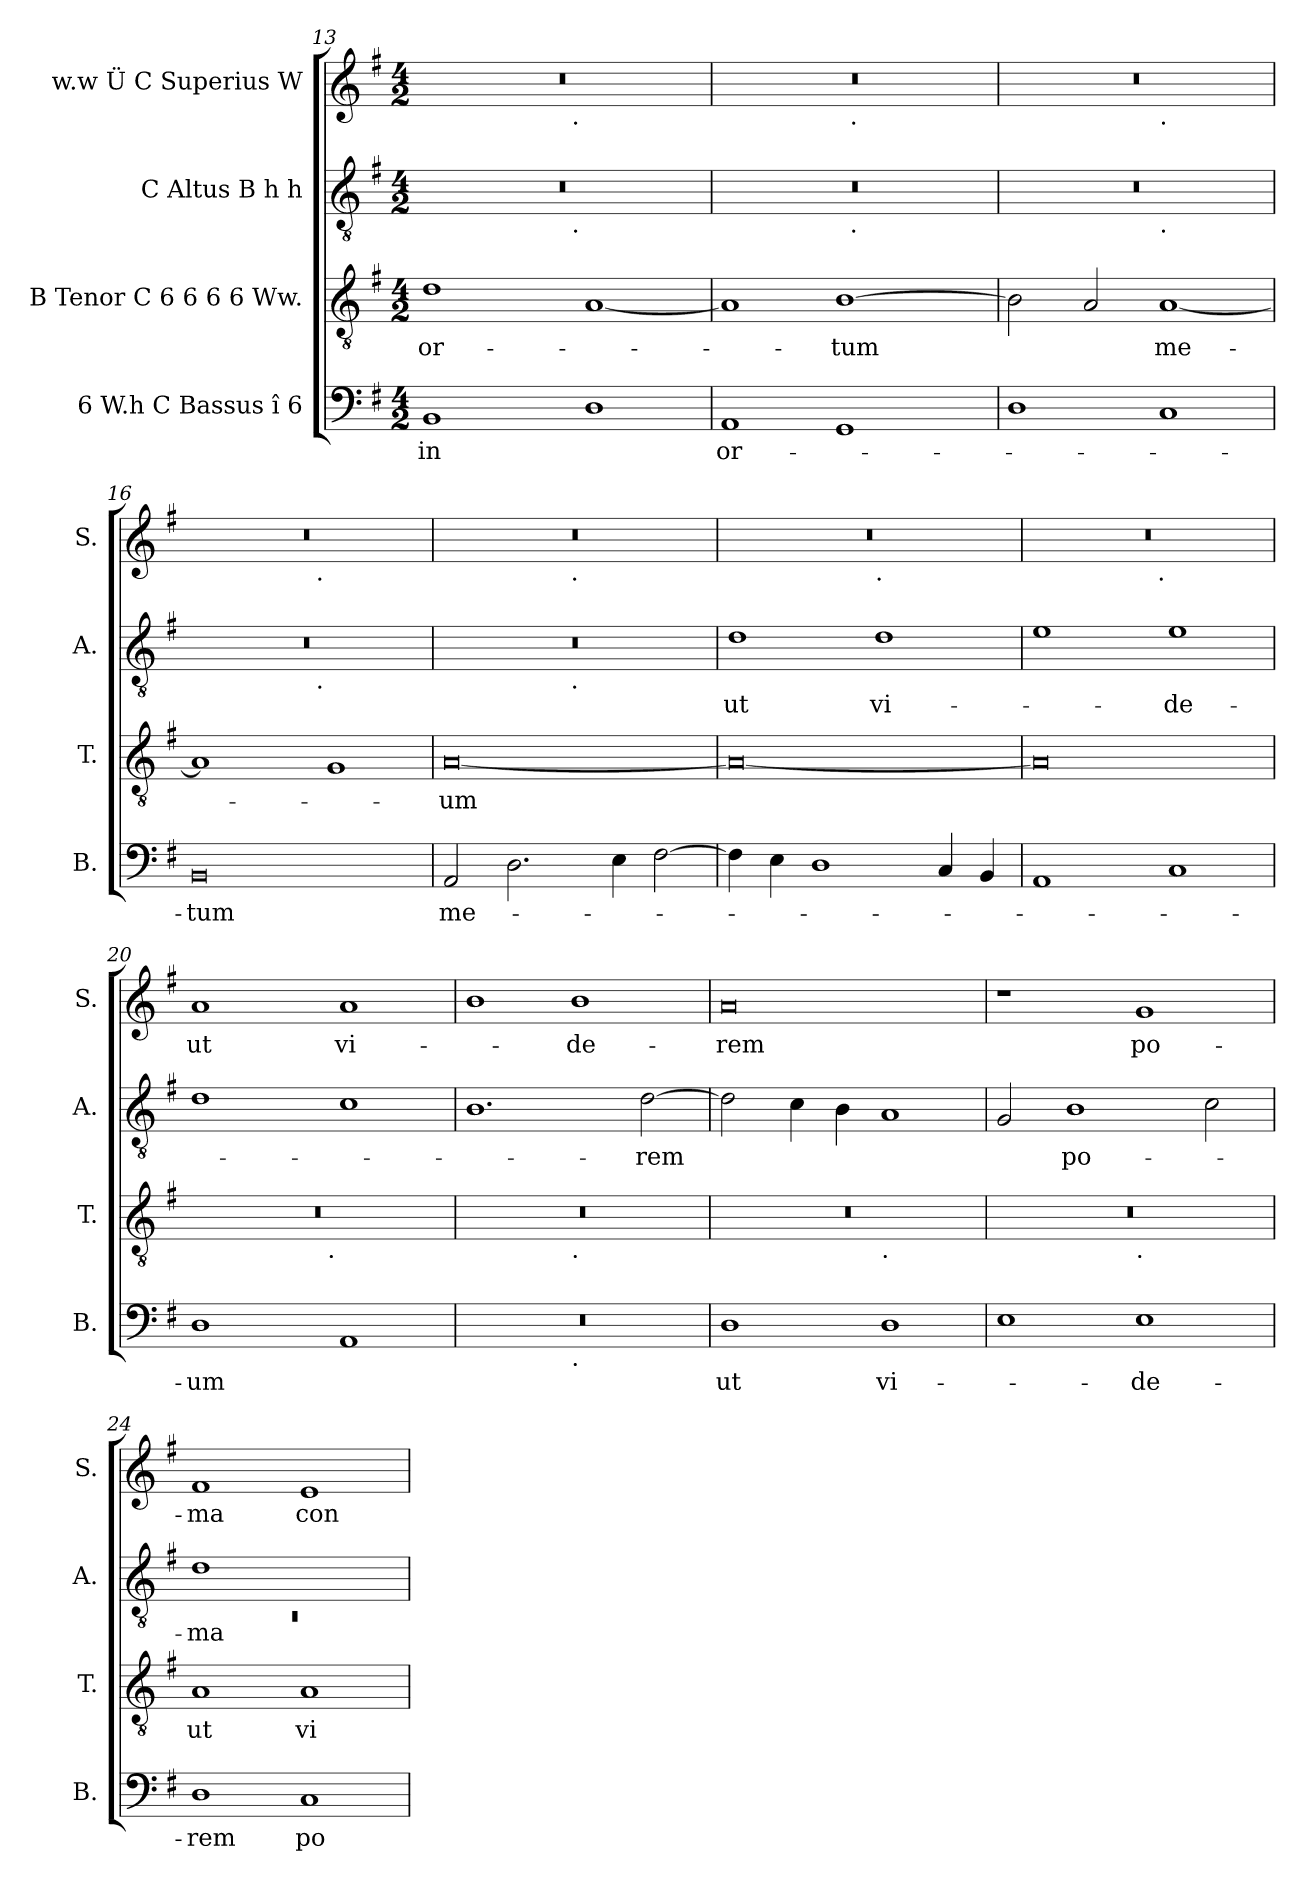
**kern	**text	**kern	**text	**kern	**text	**kern	**text
*part4	*part4	*part3	*part3	*part2	*part2	*part1	*part1
*staff4	*staff4	*staff3	*staff3	*staff2	*staff2	*staff1	*staff1
*I"6 W.h C Bassus î 6	*	*I"B Tenor C 6 6 6 6 Ww.	*	*I"C Altus B h h	*	*I"w.w Ü C Superius W	*
*I'B.	*	*I'T.	*	*I'A.	*	*I'S.	*
*clefF4	*	*clefGv2	*	*clefGv2	*	*clefG2	*
*k[f#]	*	*k[f#]	*	*k[f#]	*	*k[f#]	*
*G:	*	*G:	*	*G:	*	*G:	*
*M4/2	*	*M4/2	*	*M4/2	*	*M4/2	*
=13	=13	=13	=13	=13	=13	=13	=13
!	!LO:LY:b	!	!LO:LY:b	!	!	!	!
*	*	*	*	*^	*	*^	*
1BB	in	1d	or-	0r	2ryy	.	0r	2ryy	.
.	.	.	.	.	4...ryy	.	.	4...ryy	.
!	!	!	!	!	!	!	!	!LO:TX:b:t=.	!
!	!	!	!	!	!LO:TX:b:t=.	!	!	!	!
.	.	.	.	.	1ryy	.	.	1ryy	.
1D	.	[<1A	.	.	.	.	.	.	.
.	.	.	.	.	32ryy	.	.	32ryy	.
!!LO:LB:g=z	!!
=14	=14	=14	=14	=14	=14	=14	=14	=14	=14
!	!LO:LY:b	!	!	!	!	!	!	!	!
1AA	or-	1A]	.	0r	1ryy	.	0r	1ryy	.
!	!	!	!LO:LY:b	!	!	!	!	!	!
1GG	.	[>1B	-tum	.	32ryy	.	.	32ryy	.
!	!	!	!	!	!	!	!	!LO:TX:b:t=.	!
!	!	!	!	!	!LO:TX:b:t=.	!	!	!	!
.	.	.	.	.	2ryy	.	.	2ryy	.
.	.	.	.	.	4...ryy	.	.	4...ryy	.
=15	=15	=15	=15	=15	=15	=15	=15	=15	=15
1D	.	2B\]	.	0r	1ryy	.	0r	1ryy	.
.	.	2A/	.	.	.	.	.	.	.
!	!	!	!	!	!	!	!	!LO:TX:b:t=.	!
!	!	!	!	!	!LO:TX:b:t=.	!	!	!	!
!	!	!	!LO:LY:b	!	!	!	!	!	!
1C	.	[<1A	me-	.	1ryy	.	.	1ryy	.
=16	=16	=16	=16	=16	=16	=16	=16	=16	=16
!	!LO:LY:b	!	!	!	!	!	!	!	!
0BB	-tum	1A]	.	0r	2ryy	.	0r	2ryy	.
.	.	.	.	.	4...ryy	.	.	4...ryy	.
!	!	!	!	!	!	!	!	!LO:TX:b:t=.	!
!	!	!	!	!	!LO:TX:b:t=.	!	!	!	!
.	.	.	.	.	1ryy	.	.	1ryy	.
.	.	1G	.	.	.	.	.	.	.
.	.	.	.	.	32ryy	.	.	32ryy	.
=17	=17	=17	=17	=17	=17	=17	=17	=17	=17
!	!LO:LY:b	!	!LO:LY:b	!	!	!	!	!	!
2AA/	me-	[<0A	-um	0r	1ryy	.	0r	1ryy	.
2.D\	.	.	.	.	.	.	.	.	.
!	!	!	!	!	!	!	!	!LO:TX:b:t=.	!
!	!	!	!	!	!LO:TX:b:t=.	!	!	!	!
.	.	.	.	.	1ryy	.	.	1ryy	.
4E\	.	.	.	.	.	.	.	.	.
[>2F#\	.	.	.	.	.	.	.	.	.
=18	=18	=18	=18	=18	=18	=18	=18	=18	=18
!	!	!	!	!	!	!LO:LY:b	!	!	!
*	*	*	*	*v	*v	*	*	*	*
4F#\]	.	0A_	.	1d	ut	0r	1ryy	.
4E\	.	.	.	.	.	.	.	.
1D	.	.	.	.	.	.	.	.
!	!	!	!	!	!	!	!LO:TX:b:t=.	!
!	!	!	!	!	!LO:LY:b	!	!	!
.	.	.	.	1d	vi-	.	1ryy	.
4C/	.	.	.	.	.	.	.	.
4BB/	.	.	.	.	.	.	.	.
=19	=19	=19	=19	=19	=19	=19	=19	=19
1AA	.	0A]	.	1e	.	0r	2ryy	.
.	.	.	.	.	.	.	4...ryy	.
!	!	!	!	!	!	!	!LO:TX:b:t=.	!
.	.	.	.	.	.	.	1ryy	.
!	!	!	!	!	!LO:LY:b	!	!	!
1C	.	.	.	1e	-de-	.	.	.
.	.	.	.	.	.	.	32ryy	.
=20	=20	=20	=20	=20	=20	=20	=20	=20
!	!LO:LY:b	!	!	!	!	!	!	!LO:LY:b
*	*	*^	*	*	*	*v	*v	*
1D	-um	0r	2ryy	.	1d	.	1a	ut
.	.	.	4...ryy	.	.	.	.	.
!	!	!	!LO:TX:b:t=.	!	!	!	!	!
.	.	.	1ryy	.	.	.	.	.
!	!	!	!	!	!	!	!	!LO:LY:b
1AA	.	.	.	.	1c	.	1a	vi-
.	.	.	32ryy	.	.	.	.	.
!!LO:LB:g=z
=21	=21	=21	=21	=21	=21	=21	=21	=21
*^	*	*	*	*	*	*	*	*
0r	1ryy	.	0r	1ryy	.	1.B	.	1b	.
!	!	!	!	!LO:TX:b:t=.	!	!	!	!	!
!	!LO:TX:b:t=.	!	!	!	!	!	!	!	!
!	!	!	!	!	!	!	!	!	!LO:LY:b
.	1ryy	.	.	1ryy	.	.	.	1b	-de-
!	!	!	!	!	!	!	!LO:LY:b	!	!
.	.	.	.	.	.	[>2d\	-rem	.	.
=22	=22	=22	=22	=22	=22	=22	=22	=22	=22
!	!	!LO:LY:b	!	!	!	!	!	!	!LO:LY:b
*v	*v	*	*	*	*	*	*	*	*
1D	ut	0r	1ryy	.	2d\]	.	0a	-rem
.	.	.	.	.	4c\	.	.	.
.	.	.	.	.	4B\	.	.	.
!	!	!	!LO:TX:b:t=.	!	!	!	!	!
!	!LO:LY:b	!	!	!	!	!	!	!
1D	vi-	.	1ryy	.	1A	.	.	.
=23	=23	=23	=23	=23	=23	=23	=23	=23
1E	.	0r	1ryy	.	2G/	.	1r	.
!	!	!	!	!	!	!LO:LY:b	!	!
.	.	.	.	.	1B	po-	.	.
!	!	!	!LO:TX:b:t=.	!	!	!	!	!
!	!LO:LY:b	!	!	!	!	!	!	!LO:LY:b
1E	-de-	.	1ryy	.	.	.	1g	po-
.	.	.	.	.	2c\	.	.	.
=24	=24	=24	=24	=24	=24	=24	=24	=24
*	*	*	*	*	*^	*	*	*
!	!LO:LY:b	!	!	!LO:LY:b	!	!LO:N:vis=1	!LO:LY:b	!	!LO:LY:b
*	*	*v	*v	*	*	*	*	*	*
1D	-rem	1A	ut	1d	0rC	-ma	1f#	-ma
!	!LO:LY:b	!	!LO:LY:b	!	!	!	!	!LO:LY:b
1C	po-	1A	vi-	1ryy	.	.	1e	con-
*	*	*	*	*v	*v	*	*	*
=	=	=	=	=	=	=	=
*-	*-	*-	*-	*-	*-	*-	*-
